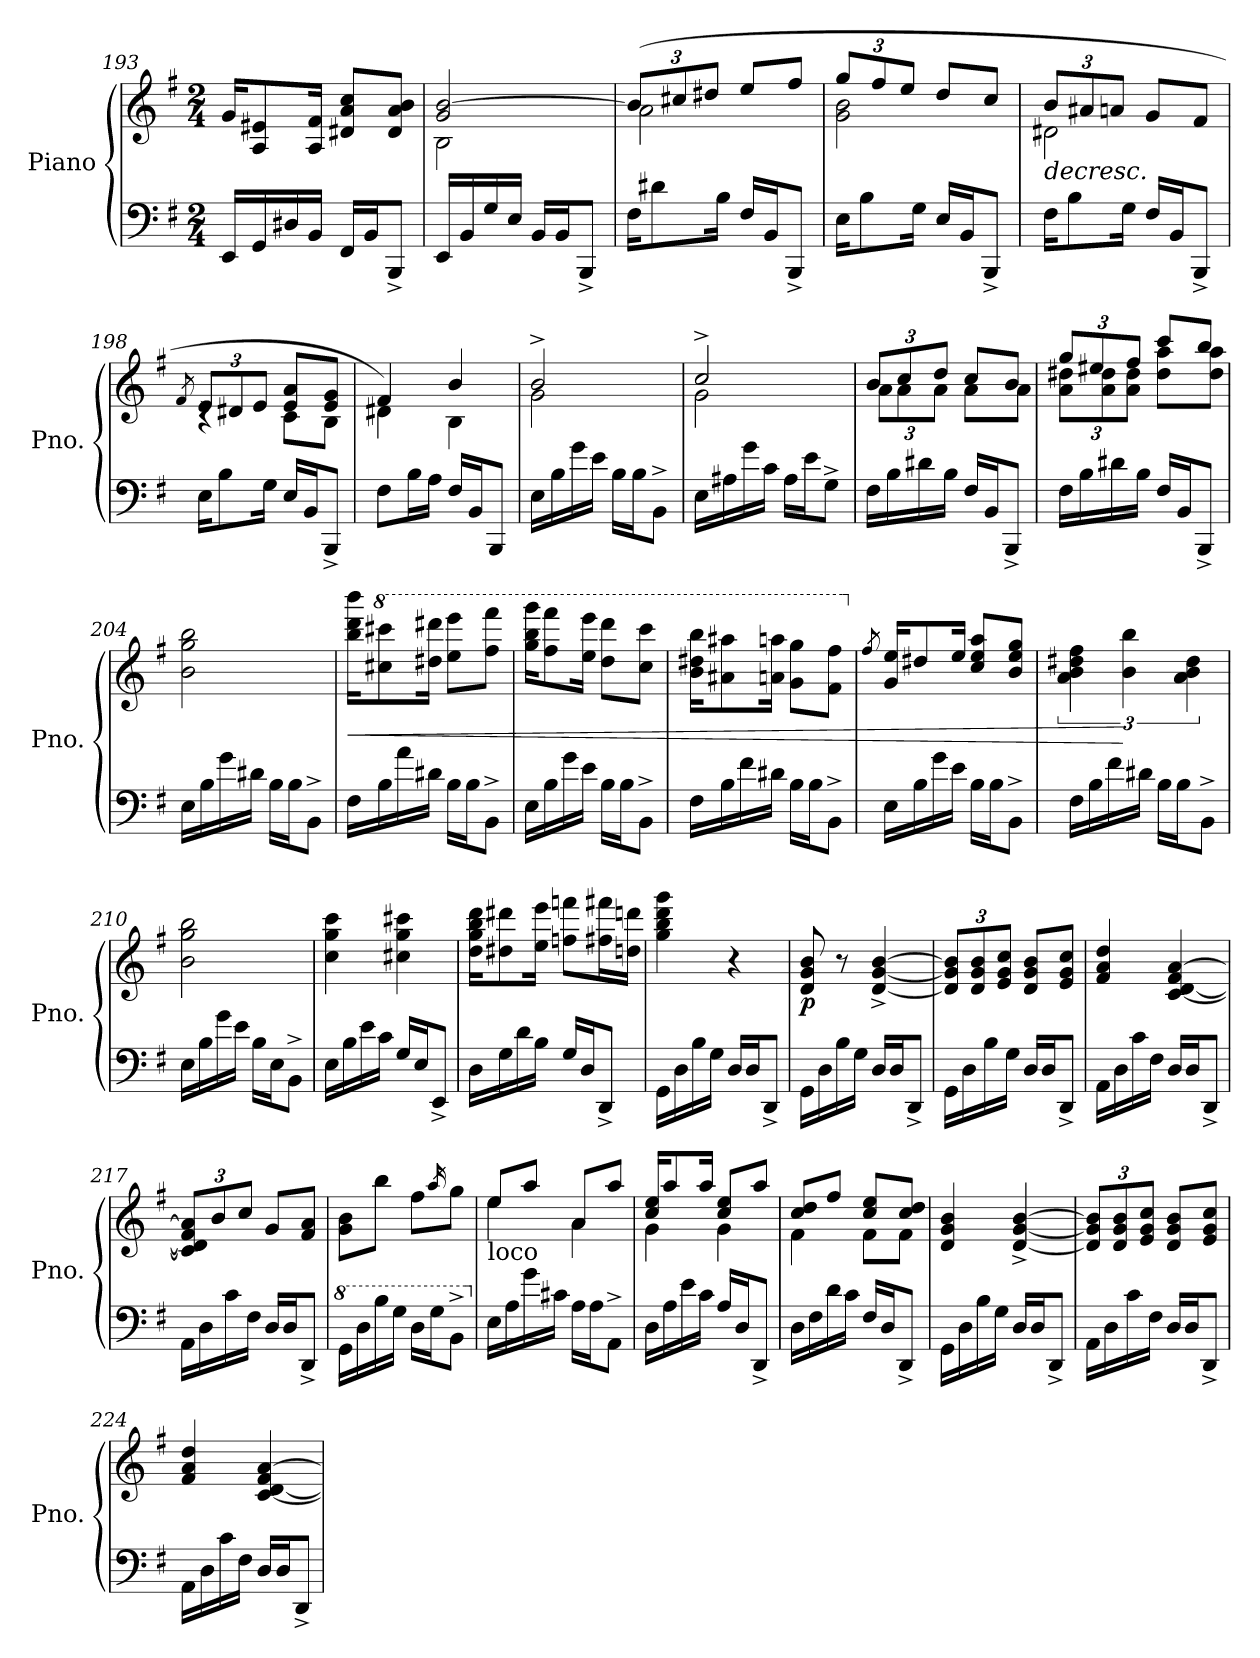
**kern	**kern	**dynam
*part1	*part1	*part1
*staff2	*staff1	*staff1/2
*I"Piano	*	*
*I'Pno.	*	*
*clefF4	*clefG2	*
*k[f#]	*k[f#]	*
*M2/4	*M2/4	*
=193	=193	=193
16EE/LL	16g/KL	.
16GG/	8A/ 8e#X/	.
16D#X/	.	.
16BB/JJ	16A/ 16f#/Jk	.
16FF#/LL	8d#X/ 8a/ 8cc/L	.
16BB/J	.	.
8BBB^/J	8d#/ 8a/ 8b/J	.
=194	=194	=194
*	*^	*
16EE/LL	2g/ [2b/	2B\	.
16BB/	.	.	.
16G/	.	.	.
16E/JJ	.	.	.
16BB/LL	.	.	.
16BB/J	.	.	.
8BBB^/J	.	.	.
=195	=195	=195	=195
*	*Xbrackettup	*	*
16F#\KL	(>12b/L]	2a\	.
8d#X\	.	.	.
.	12cc#X/	.	.
.	12dd#X/J	.	.
16B\Jk	.	.	.
16F#/LL	8ee/L	.	.
16BB/J	.	.	.
8BBB^/J	8ff#/J	.	.
=196	=196	=196	=196
16E\KL	12gg/L	2g\ 2b\	.
8B\	.	.	.
.	12ff#/	.	.
.	12ee/J	.	.
16G\Jk	.	.	.
16E/LL	8dd/L	.	.
16BB/J	.	.	.
8BBB^/J	8cc/J	.	.
=197	=197	=197	=197
!	!	!	!LO:HP:b
16F#\KL	12b/L	2d#X\	>
8B\	.	.	.
.	12a#X/	.	.
.	12an/J	.	.
16G\Jk	.	.	.
16F#/LL	8g/L	.	.
16BB/J	.	.	.
8BBB^/J	8f#/J	.	.
!!LO:LB:g=z	!!
=198	=198	=198	=198
.	8qf#/	.	.
16E\KL	12e/L	4rc	.
8B\	.	.	.
.	12d#X/	.	.
.	12e/J	.	.
16G\Jk	.	.	.
16E/LL	8e/ 8a/L	8c\L	.
16BB/J	.	.	.
8BBB^/J	8e/ 8g/J	8B\J	.
=199	=199	=199	=199
8F#\L	4f#/)	4d#X\	.
16B\L	.	.	.
16A\JJ	.	.	.
16F#/LL	4b/	4B\	.
16BB/J	.	.	.
8BBB/J	.	.	.
=200	=200	=200	=200
16E\LL	2b^/	2g\	.
16B\	.	.	.
16g\	.	.	.
16e\JJ	.	.	.
16B\LL	.	.	.
16B\J	.	.	.
8BB^\J	.	.	.
=201	=201	=201	=201
16E\LL	2cc^/	2g\	.
16A#X\	.	.	.
16g\	.	.	.
16c\JJ	.	.	.
16A#\LL	.	.	.
16e\J	.	.	.
8G^\J	.	.	.
=202	=202	=202	=202
16F#\LL	12b/L	12a\L	.
16B\	.	.	.
.	12cc/	12a\	.
16d#X\	.	.	.
.	12dd/J	12a\J	.
16B\JJ	.	.	.
16F#/LL	8cc/L	8a\L	.
16BB/J	.	.	.
8BBB^/J	8b/J	8a\J	.
=203	=203	=203	=203
16F#\LL	12gg/L	12a\ 12dd#X\L	.
16B\	.	.	.
.	12ee#X/	12a\ 12dd#\	.
16d#X\	.	.	.
.	12ff#/J	12a\ 12dd#\J	.
16B\JJ	.	.	.
16F#/LL	8ccc/L	8dd#\ 8aa\L	.
16BB/J	.	.	.
8BBB^/J	8bb/J	8dd#\ 8aa\J	.
*	*v	*v	*
!!LO:LB:g=z
=204	=204	=204
16E\LL	2b\ 2gg\ 2bb\	.
16B\	.	.
16g\	.	.
16d#X\JJ	.	.
16B\LL	.	.
16B\J	.	.
8BB^\J	.	.
=205	=205	=205
!	!	!LO:HP:b
16F#\LL	16bb\ 16ddd\ 16bbb\KL	<
*	*8va	*
16B\	8ccc#X\ 8cccc#X\	.
16a\	.	.
16d#X\JJ	16ddd#X\ 16dddd#X\Jk	.
16B\LL	8eee\ 8eeee\L	.
16B\J	.	.
8BB^\J	8fff#\ 8ffff#\J	.
=206	=206	=206
16E\LL	16ggg\ 16bbb\ 16gggg\KL	.
16B\	8fff#\ 8ffff#\	.
16g\	.	.
16e\JJ	16eee\ 16eeee\Jk	.
16B\LL	8ddd\ 8dddd\L	.
16B\J	.	.
8BB^\J	8ccc\ 8cccc\J	.
=207	=207	=207
16F#\LL	16bb\ 16ddd#X\ 16bbb\KL	.
16B\	8aa#X\ 8aaa#X\	]
16f#\	.	.
16d#X\JJ	16aan\ 16aaan\Jk	.
16B\LL	8gg\ 8ggg\L	.
16B\J	.	.
8BB^\J	8ff#\ 8fff#\J	.
=208	=208	=208
*	*X8va	*
.	8qff#/	.
16E\LL	16g/ 16ee/KL	.
16B\	8dd#X/	.
16g\	.	.
16e\JJ	16ee/Jk	.
16B\LL	8cc/ 8ee/ 8aa/L	.
16B\J	.	.
8BB^\J	8b/ 8ee/ 8gg/J	.
!!LO:PB:g=z
=209	=209	=209
*	*brackettup	*
16F#\LL	6a\ 6b\ 6dd#X\ 6ff#\	.
16B\	.	.
16f#\	.	.
.	6b\ 6bb\	[
16d#X\JJ	.	.
16B\LL	.	.
16B\J	.	.
.	6a\ 6b\ 6dd#\	.
8BB^\J	.	.
=210	=210	=210
16E\LL	2b\ 2gg\ 2bb\	.
16B\	.	.
16g\	.	.
16e\JJ	.	.
16B\LL	.	.
16E\J	.	.
8BB^\J	.	.
=211	=211	=211
16E\LL	4cc\ 4gg\ 4ccc\	.
16B\	.	.
16e\	.	.
16c\JJ	.	.
16G/LL	4cc#X\ 4gg\ 4ccc#X\	.
16E/J	.	.
8EE^/J	.	.
=212	=212	=212
16D\LL	16dd\ 16gg\ 16bb\ 16ddd\KL	.
16G\	8dd#X\ 8ddd#X\	.
16d\	.	.
16B\JJ	16ee\ 16eee\Jk	.
16G/LL	8ffn\ 8fffn\L	.
16D/J	.	.
8DD^/J	16ff#X\ 16fff#X\L	.
.	16ddn\ 16dddn\JJ	.
=213	=213	=213
16GG\LL	4gg\ 4bb\ 4ddd\ 4ggg\	.
16D\	.	.
16B\	.	.
16G\JJ	.	.
16D/LL	4r	.
16D/J	.	.
8DD^/J	.	.
=214	=214	=214
!	!	!LO:DY:b
16GG\LL	8d/ 8g/ 8b/	p
16D\	.	.
16B\	8r	.
16G\JJ	.	.
16D/LL	[4d/^ [4g/^ [4b/^	.
16D/J	.	.
8DD^/J	.	.
!!LO:LB:g=z
=215	=215	=215
*	*Xbrackettup	*
16GG\LL	12d/] 12g/] 12b/]L	.
16D\	.	.
.	12d/ 12g/ 12b/	.
16B\	.	.
.	12e/ 12g/ 12cc/J	.
16G\JJ	.	.
16D/LL	8d/ 8g/ 8b/L	.
16D/J	.	.
8DD^/J	8e/ 8g/ 8cc/J	.
=216	=216	=216
16AA\LL	4f#/ 4a/ 4dd/	.
16D\	.	.
16c\	.	.
16F#\JJ	.	.
16D/LL	[4c/ [4d/ 4f#/ [4a/	.
16D/J	.	.
8DD^/J	.	.
=217	=217	=217
16AA\LL	12c/] 12d/] 12f#/ 12a/]L	.
16D\	.	.
.	12b/	.
16c\	.	.
.	12cc/J	.
16F#\JJ	.	.
16D/LL	8g/L	.
16D/J	.	.
8DD^/J	8f#/ 8a/J	.
=218	=218	=218
*8va	*	*
16G\LL	8g\ 8b\L	.
16d\	.	.
16b\	8bb\J	.
16g\JJ	.	.
16d\LL	8ff#\L	.
16g\J	.	.
.	16qaa/	.
8B^\J	8gg\J	.
=219	=219	=219
*X8va	*	*
*	*^	*
!LO:TX:a:t=loco	!	!	!
16E\LL	8ee/L	4ee\	.
16A\	.	.	.
16g\	8aa/J	.	.
16c#X\JJ	.	.	.
16A\LL	8a/L	4a\	.
16A\J	.	.	.
8AA^\J	8aa/J	.	.
=220	=220	=220	=220
16D\LL	16cc/ 16ee/KL	4g\	.
16A\	8aa/	.	.
16e\	.	.	.
16c\JJ	16aa/Jk	.	.
16A/LL	8cc/ 8ee/L	4g\	.
16D/J	.	.	.
8DD^/J	8aa/J	.	.
=221	=221	=221	=221
16D\LL	8cc/ 8dd/L	4f#\	.
16F#\	.	.	.
16d\	8ff#/J	.	.
16c\JJ	.	.	.
16F#/LL	8cc/ 8ee/L	8f#\L	.
16D/J	.	.	.
8DD^/J	8cc/ 8dd/J	8f#\J	.
*	*v	*v	*
!!LO:LB:g=z
=222	=222	=222
16GG\LL	4d/ 4g/ 4b/	.
16D\	.	.
16B\	.	.
16G\JJ	.	.
16D/LL	[4d/^ [4g/^ [4b/^	.
16D/J	.	.
8DD^/J	.	.
=223	=223	=223
16AA\LL	12d/] 12g/] 12b/]L	.
16D\	.	.
.	12d/ 12g/ 12b/	.
16c\	.	.
.	12e/ 12g/ 12cc/J	.
16F#\JJ	.	.
16D/LL	8d/ 8g/ 8b/L	.
16D/J	.	.
8DD^/J	8e/ 8g/ 8cc/J	.
=224	=224	=224
16AA\LL	4f#/ 4a/ 4dd/	.
16D\	.	.
16c\	.	.
16F#\JJ	.	.
16D/LL	[4c/ [4d/ 4f#/ [4a/	.
16D/J	.	.
8DD^/J	.	.
=	=	=
*-	*-	*-
